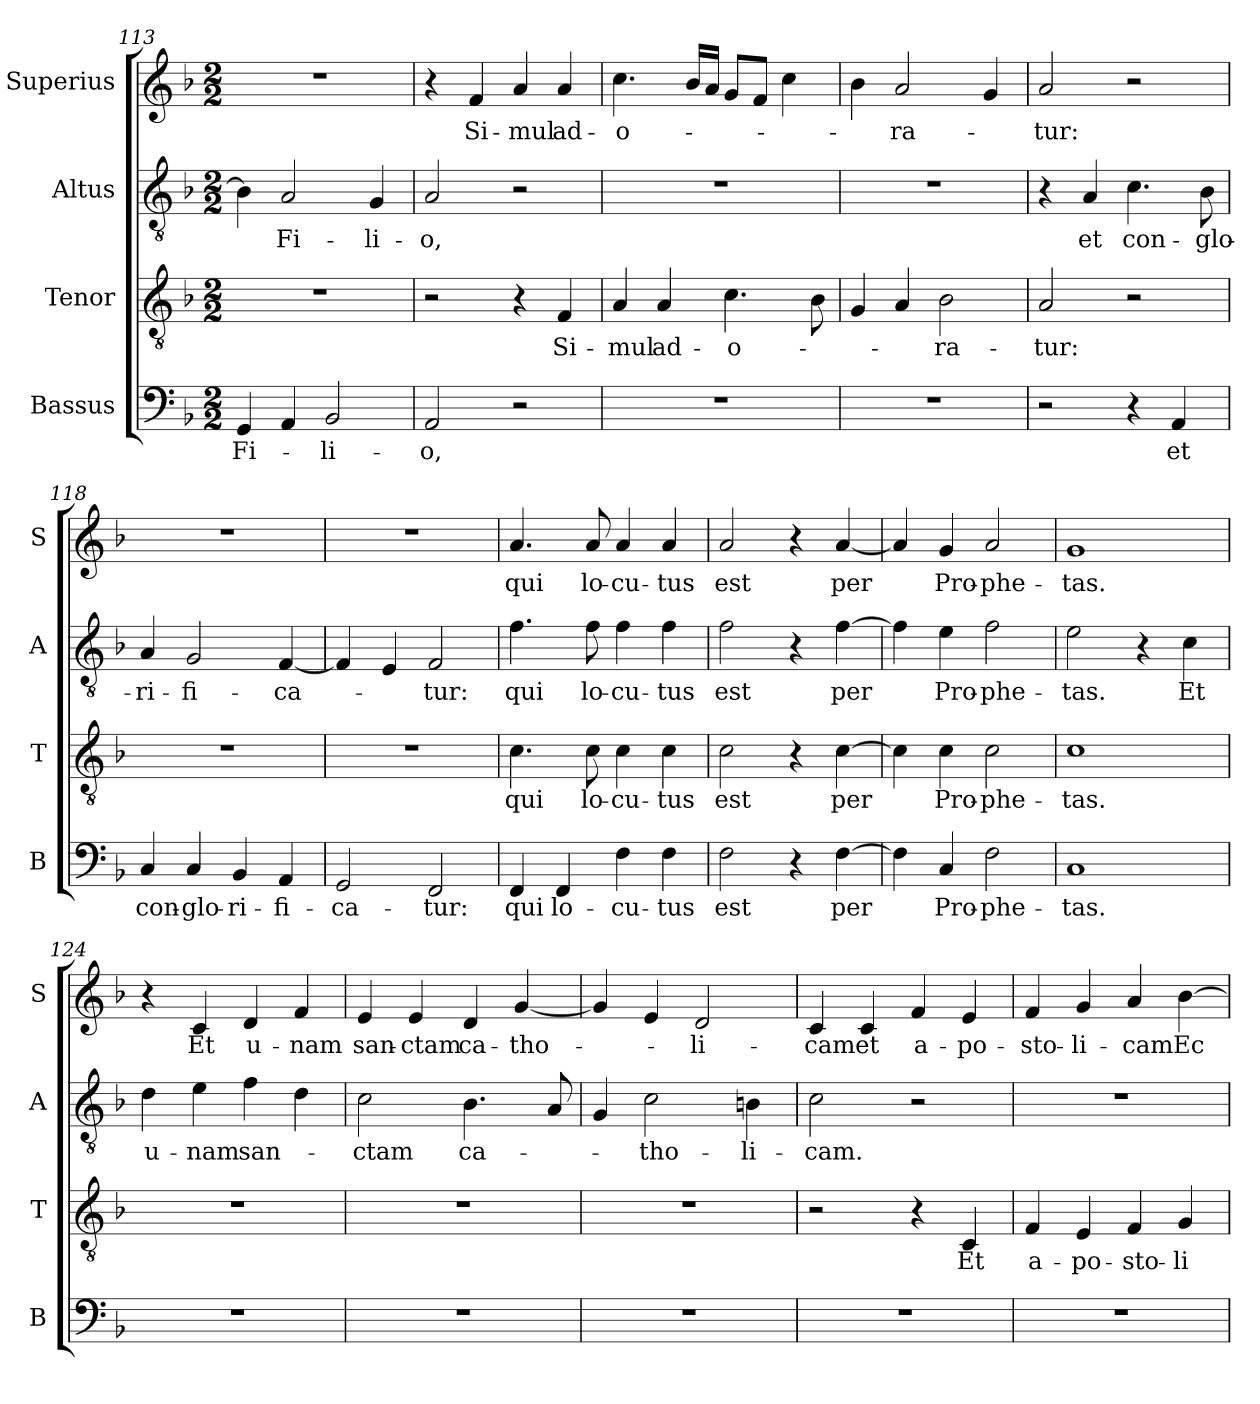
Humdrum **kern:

**kern	**text	**kern	**text	**kern	**text	**kern	**text
*part4	*part4	*part3	*part3	*part2	*part2	*part1	*part1
*staff4	*staff4	*staff3	*staff3	*staff2	*staff2	*staff1	*staff1
*I"Bassus	*	*I"Tenor	*	*I"Altus	*	*I"Superius	*
*I'B	*	*I'T	*	*I'A	*	*I'S	*
*clefF4	*	*clefGv2	*	*clefGv2	*	*clefG2	*
*k[b-]	*	*k[b-]	*	*k[b-]	*	*k[b-]	*
*M2/2	*	*M2/2	*	*M2/2	*	*M2/2	*
=113	=113	=113	=113	=113	=113	=113	=113
4GG	Fi-	1r	.	4B-]	.	1r	.
4AA	.	.	.	2A	Fi-	.	.
2BB-	-li-	.	.	.	.	.	.
.	.	.	.	4G	-li-	.	.
=114	=114	=114	=114	=114	=114	=114	=114
2AA	-o,	2r	.	2A	-o,	4r	.
.	.	.	.	.	.	4f	Si-
2r	.	4r	.	2r	.	4a	-mul
.	.	4F	Si-	.	.	4a	ad-
=115	=115	=115	=115	=115	=115	=115	=115
1r	.	4A	-mul	1r	.	4.cc	-o-
.	.	4A	ad-	.	.	.	.
.	.	.	.	.	.	16b-LL	.
.	.	.	.	.	.	16aJJ	.
.	.	4.c	-o-	.	.	8gL	.
.	.	.	.	.	.	8fJ	.
.	.	.	.	.	.	4cc	.
.	.	8B-	.	.	.	.	.
=116	=116	=116	=116	=116	=116	=116	=116
1r	.	4G	.	1r	.	4b-	.
.	.	4A	.	.	.	2a	-ra-
.	.	2B-	-ra-	.	.	.	.
.	.	.	.	.	.	4g	.
=117	=117	=117	=117	=117	=117	=117	=117
2r	.	2A	-tur:	4r	.	2a	-tur:
.	.	.	.	4A	et	.	.
4r	.	2r	.	4.c	con-	2r	.
4AA	et	.	.	.	.	.	.
.	.	.	.	8B-	-glo-	.	.
=118	=118	=118	=118	=118	=118	=118	=118
4C	con-	1r	.	4A	-ri-	1r	.
4C	-glo-	.	.	2G	-fi-	.	.
4BB-	-ri-	.	.	.	.	.	.
4AA	-fi-	.	.	[4F	-ca-	.	.
=119	=119	=119	=119	=119	=119	=119	=119
2GG	-ca-	1r	.	4F]	.	1r	.
.	.	.	.	4E	.	.	.
2FF	-tur:	.	.	2F	-tur:	.	.
=120	=120	=120	=120	=120	=120	=120	=120
4FF	qui	4.c	qui	4.f	qui	4.a	qui
4FF	lo-	.	.	.	.	.	.
.	.	8c	lo-	8f	lo-	8a	lo-
4F	-cu-	4c	-cu-	4f	-cu-	4a	-cu-
4F	-tus	4c	-tus	4f	-tus	4a	-tus
=121	=121	=121	=121	=121	=121	=121	=121
2F	est	2c	est	2f	est	2a	est
4r	.	4r	.	4r	.	4r	.
[4F	per	[4c	per	[4f	per	[4a	per
=122	=122	=122	=122	=122	=122	=122	=122
4F]	.	4c]	.	4f]	.	4a]	.
4C	Pro-	4c	Pro-	4e	Pro-	4g	Pro-
2F	-phe-	2c	-phe-	2f	-phe-	2a	-phe-
=123	=123	=123	=123	=123	=123	=123	=123
1C	-tas.	1c	-tas.	2e	-tas.	1g	-tas.
.	.	.	.	4r	.	.	.
.	.	.	.	4c	Et	.	.
=124	=124	=124	=124	=124	=124	=124	=124
1r	.	1r	.	4d	u-	4r	.
.	.	.	.	4e	-nam	4c	Et
.	.	.	.	4f	san-	4d	u-
.	.	.	.	4d	.	4f	-nam
=125	=125	=125	=125	=125	=125	=125	=125
1r	.	1r	.	2c	-ctam	4e	san-
.	.	.	.	.	.	4e	-ctam
.	.	.	.	4.B-	ca-	4d	ca-
.	.	.	.	.	.	[4g	-tho-
.	.	.	.	8A	.	.	.
=126	=126	=126	=126	=126	=126	=126	=126
1r	.	1r	.	4G	.	4g]	.
.	.	.	.	2c	-tho-	4e	.
.	.	.	.	.	.	2d	-li-
.	.	.	.	4Bn	-li-	.	.
=127	=127	=127	=127	=127	=127	=127	=127
1r	.	2r	.	2c	-cam.	4c	-cam
.	.	.	.	.	.	4c	et
.	.	4r	.	2r	.	4f	a-
.	.	4C	Et	.	.	4e	-po-
=128	=128	=128	=128	=128	=128	=128	=128
1r	.	4F	a-	1r	.	4f	-sto-
.	.	4E	-po-	.	.	4g	-li-
.	.	4F	-sto-	.	.	4a	-cam
.	.	4G	-li-	.	.	[4b-	Ec-
=	=	=	=	=	=	=	=
*-	*-	*-	*-	*-	*-	*-	*-
